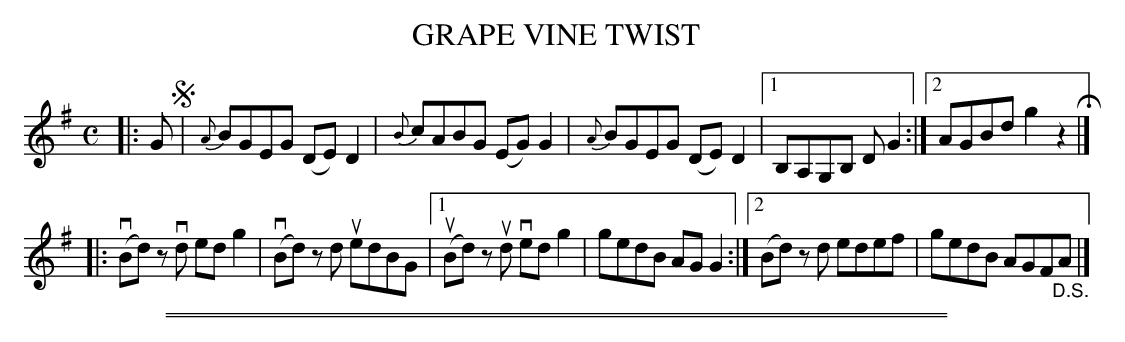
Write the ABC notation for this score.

X:1
T: GRAPE VINE TWIST
M: C
L: 1/8
K: G
|: G !segno!|\
{A}BGEG (DE)D2 | {B}cABG (EG)G2 |\
{A}BGEG (DE)D2 |[1 B,A,G,B, DG2 :|[2 AGBd g2z2 H|]
|:\
(vBd) zvd edg2 | (vBd) zd uedBG |\
[1 (uBd) zud vedg2 | gedB AGG2 :|\
[2 (Bd) zd edef | gedB AGF"_D.S."A |]
